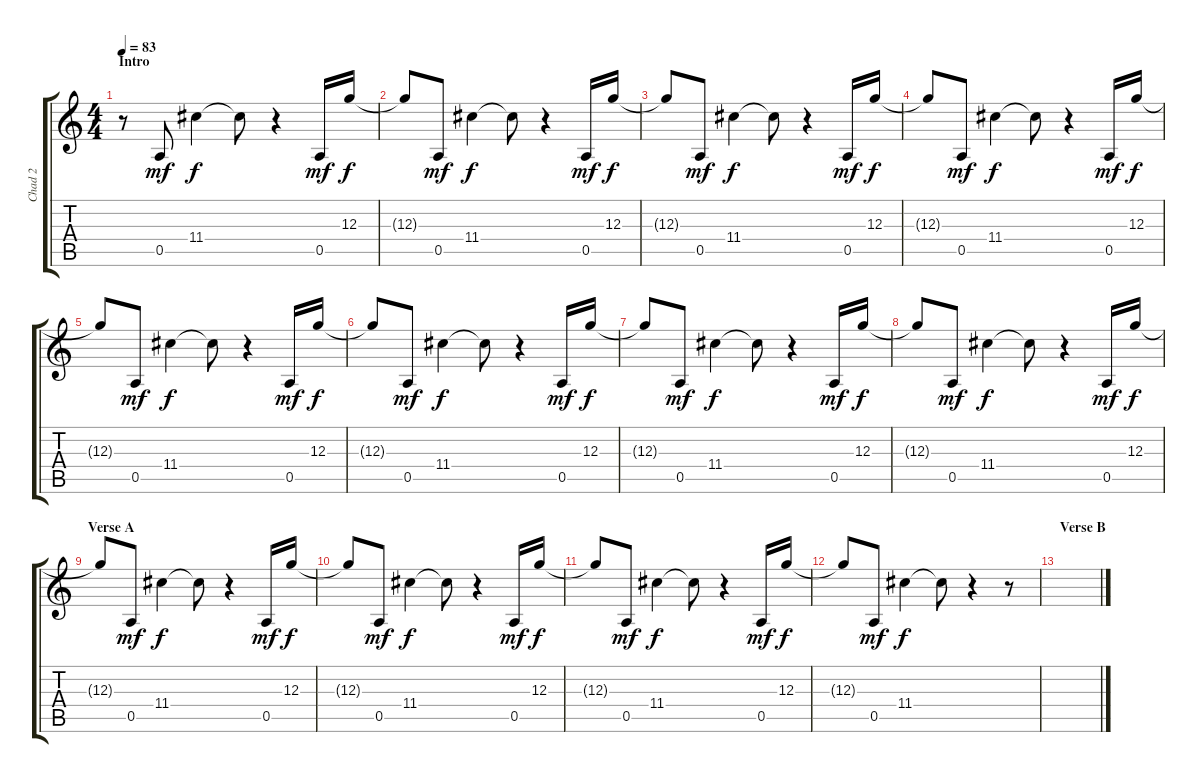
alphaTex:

\track ("Chad 2" "Chad 2") {instrument electricguitarjazz}
\staff {score tabs}
\tuning (E4 B3 G3 D3 A2 E2) {hide}
\ts (4 4)
\section ("" "Intro")
\tempo 83
\clef g2
\ks c
r.8{dy mf instrument electricguitarjazz} 0.5.8 11.4.4{dy f} 11.4{t}.8 r.4 0.5.16{dy mf} 12.3.16{dy f} |
12.3{t}.8 0.5.8{dy mf} 11.4.4{dy f} 11.4{t}.8 r.4 0.5.16{dy mf} 12.3.16{dy f} |
12.3{t}.8 0.5.8{dy mf} 11.4.4{dy f} 11.4{t}.8 r.4 0.5.16{dy mf} 12.3.16{dy f} |
12.3{t}.8 0.5.8{dy mf} 11.4.4{dy f} 11.4{t}.8 r.4 0.5.16{dy mf} 12.3.16{dy f} |
12.3{t}.8 0.5.8{dy mf} 11.4.4{dy f} 11.4{t}.8 r.4 0.5.16{dy mf} 12.3.16{dy f} |
12.3{t}.8 0.5.8{dy mf} 11.4.4{dy f} 11.4{t}.8 r.4 0.5.16{dy mf} 12.3.16{dy f} |
12.3{t}.8 0.5.8{dy mf} 11.4.4{dy f} 11.4{t}.8 r.4 0.5.16{dy mf} 12.3.16{dy f} |
12.3{t}.8 0.5.8{dy mf} 11.4.4{dy f} 11.4{t}.8 r.4 0.5.16{dy mf} 12.3.16{dy f} |
\section ("" "Verse A")
12.3{t}.8 0.5.8{dy mf} 11.4.4{dy f} 11.4{t}.8 r.4 0.5.16{dy mf} 12.3.16{dy f} |
12.3{t}.8 0.5.8{dy mf} 11.4.4{dy f} 11.4{t}.8 r.4 0.5.16{dy mf} 12.3.16{dy f} |
12.3{t}.8 0.5.8{dy mf} 11.4.4{dy f} 11.4{t}.8 r.4 0.5.16{dy mf} 12.3.16{dy f} |
12.3{t}.8 0.5.8{dy mf} 11.4.4{dy f} 11.4{t}.8 r.4 r.8 |
\section ("" "Verse B")
